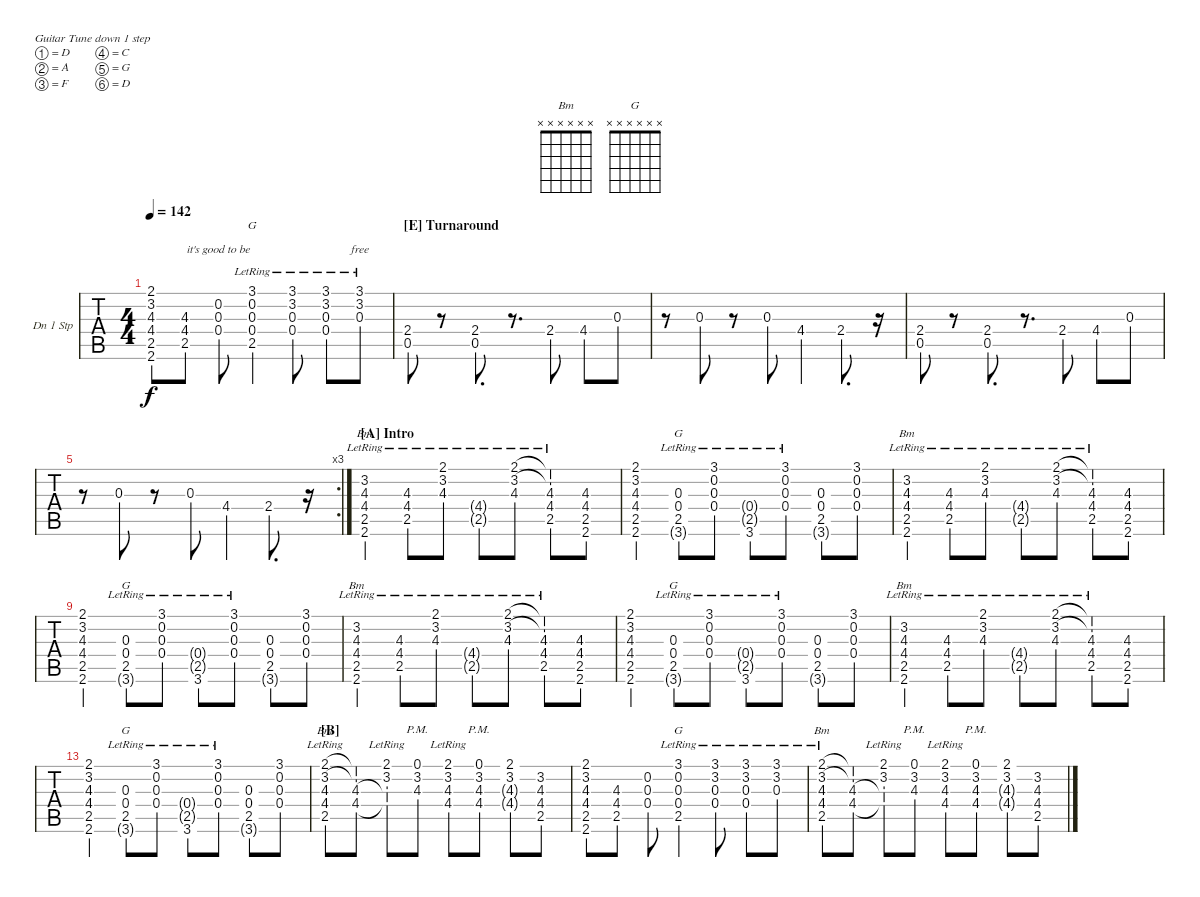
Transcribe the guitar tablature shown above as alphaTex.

\bracketExtendMode nobrackets
\firstSystemTrackNameOrientation horizontal
\otherSystemsTrackNameOrientation horizontal
\defaultBarNumberDisplay FirstOfSystem
\track ("Tune Down 1 Step" "Dn 1 Stp") {instrument acousticguitarsteel}
\staff {tabs}
\tuning (D4 A3 F3 C3 G2 D2)
\chord ("Bm" x x x x x x)
\chord ("G" x x x x x x)
\ts (4 4)
\tempo 142
\clef g2
\ks c
(2.5 4.4 4.3 3.2 2.1 2.6).8{lyrics (0 "") lyrics (1 "") lyrics (2 "") lyrics (3 "") lyrics (4 "") dy f} (4.4{ac} 4.3 2.5).8{lyrics (0 "") lyrics (1 "") lyrics (2 "") lyrics (3 "") lyrics (4 "")} (0.3{ac} 0.4 0.2).8{lyrics (0 "") lyrics (1 "") lyrics (2 "it's good to be ") lyrics (3 "") lyrics (4 "")} (0.4{lr} 0.3{lr} 0.2{lr} 3.1{lr} 2.5{lr}).4{ch "G" lyrics (0 "") lyrics (1 "") lyrics (2 "") lyrics (3 "") lyrics (4 "")} (3.1{lr} 3.2{lr} 0.3{lr} 0.4{lr}).8{lyrics (0 "") lyrics (1 "") lyrics (2 "") lyrics (3 "") lyrics (4 "")} (3.1{lr} 3.2{lr} 0.3{lr} 0.4{lr}).8{lyrics (0 "") lyrics (1 "") lyrics (2 "") lyrics (3 "") lyrics (4 "")} (3.1{lr} 3.2{lr} 0.3{lr}).8{lyrics (0 "") lyrics (1 "") lyrics (2 "free") lyrics (3 "") lyrics (4 "")} |
\section ("E" "Turnaround")
(2.4 0.5).8{lyrics (0 "") lyrics (1 "") lyrics (2 "") lyrics (3 "") lyrics (4 "")} r.8 (2.4 0.5).8{d} r.8{d} 2.4.8 4.4.8 0.3.8 |
r.8 0.3.8 r.8 0.3.8 4.4.4 2.4.8{d} r.16 |
(2.4 0.5).8 r.8 (2.4 0.5).8{d} r.8{d} 2.4.8 4.4.8 0.3.8 |
\rc 3
r.8 0.3.8 r.8 0.3.8 4.4.4 2.4.8{d} r.16 |
\section ("A" "Intro")
(2.5{lr} 4.4{lr} 4.3{lr} 3.2{lr} 2.6{lr}).4{ch "Bm"} (4.3{lr} 4.4{lr} 2.5{lr}).8 (3.2{lr} 4.3{lr} 2.1{lr}).8 (4.4{g lr} 2.5{g lr}).8 (3.2{lr} 4.3{lr} 2.1{lr}).8 (4.3 2.1{lr t} 3.2{lr t} 2.5 4.4).8 (4.3 2.6 2.5 4.4).8 |
(2.6 2.5 4.4 4.3 3.2 2.1).4 (0.3{lr} 3.6{g lr} 2.5{lr} 0.4{lr}).8{ch "G"} (0.2{lr} 0.3{lr} 0.4{lr} 3.1{lr}).8 (0.4{g lr} 2.5{g lr} 3.6{lr}).8 (0.2{lr} 0.3{lr} 0.4{lr} 3.1{lr}).8 (0.3 0.4 3.6{g} 2.5).8 (0.2 0.3 0.4 3.1).8 |
(2.5{lr} 4.4{lr} 4.3{lr} 3.2{lr} 2.6{lr}).4{ch "Bm"} (4.3{lr} 4.4{lr} 2.5{lr}).8 (3.2{lr} 4.3{lr} 2.1{lr}).8 (4.4{g lr} 2.5{g lr}).8 (3.2{lr} 4.3{lr} 2.1{lr}).8 (4.3 2.1{lr t} 3.2{lr t} 2.5 4.4).8 (4.3 2.6 2.5 4.4).8 |
(2.6 2.5 4.4 4.3 3.2 2.1).4 (0.3{lr} 3.6{g lr} 2.5{lr} 0.4{lr}).8{ch "G"} (0.2{lr} 0.3{lr} 0.4{lr} 3.1{lr}).8 (0.4{g lr} 2.5{g lr} 3.6{lr}).8 (0.2{lr} 0.3{lr} 0.4{lr} 3.1{lr}).8 (0.3 0.4 3.6{g} 2.5).8 (0.2 0.3 0.4 3.1).8 |
(2.5{lr} 4.4{lr} 4.3{lr} 3.2{lr} 2.6{lr}).4{ch "Bm"} (4.3{lr} 4.4{lr} 2.5{lr}).8 (3.2{lr} 4.3{lr} 2.1{lr}).8 (4.4{g lr} 2.5{g lr}).8 (3.2{lr} 4.3{lr} 2.1{lr}).8 (4.3 2.1{lr t} 3.2{lr t} 2.5 4.4).8 (4.3 2.6 2.5 4.4).8 |
(2.6 2.5 4.4 4.3 3.2 2.1).4 (0.3{lr} 3.6{g lr} 2.5{lr} 0.4{lr}).8{ch "G"} (0.2{lr} 0.3{lr} 0.4{lr} 3.1{lr}).8 (0.4{g lr} 2.5{g lr} 3.6{lr}).8 (0.2{lr} 0.3{lr} 0.4{lr} 3.1{lr}).8 (0.3 0.4 3.6{g} 2.5).8 (0.2 0.3 0.4 3.1).8 |
(2.5{lr} 4.4{lr} 4.3{lr} 3.2{lr} 2.6{lr}).4{ch "Bm"} (4.3{lr} 4.4{lr} 2.5{lr}).8 (3.2{lr} 4.3{lr} 2.1{lr}).8 (4.4{g lr} 2.5{g lr}).8 (3.2{lr} 4.3{lr} 2.1{lr}).8 (4.3 2.1{lr t} 3.2{lr t} 2.5 4.4).8 (4.3 2.6 2.5 4.4).8 |
(2.6 2.5 4.4 4.3 3.2 2.1).4 (0.3{lr} 3.6{g lr} 2.5{lr} 0.4{lr}).8{ch "G"} (0.2{lr} 0.3{lr} 0.4{lr} 3.1{lr}).8 (0.4{g lr} 2.5{g lr} 3.6{lr}).8 (0.2{lr} 0.3{lr} 0.4{lr} 3.1{lr}).8 (0.3 0.4 3.6{g} 2.5).8 (0.2 0.3 0.4 3.1).8 |
\section ("B" "")
(3.2 4.3 4.4 2.5{lr} 2.1{lr}).8{ch "Bm"} (3.2{t} 2.1{t} 4.3 4.4).8 (2.1{lr} 3.2 4.3{t} 4.4{t}).8 (4.3 3.2{pm} 0.1{pm}).8 (2.1{lr} 3.2 4.3 4.4).8 (4.3{pm} 4.4 3.2 0.1{pm}).8 (2.1 3.2 4.3{g} 4.4{g}).8 (2.5 4.4 4.3 3.2).8 |
(2.5 4.4 4.3 3.2 2.1 2.6).8 (4.4{ac} 4.3 2.5).8 (0.3{ac} 0.4 0.2).8 (0.4{lr} 0.3{lr} 0.2{lr} 3.1{lr} 2.5{lr}).4{ch "G"} (3.1{lr} 3.2{lr} 0.3{lr} 0.4{lr}).8 (3.1{lr} 3.2{lr} 0.3{lr} 0.4{lr}).8 (3.1{lr} 3.2{lr} 0.3{lr}).8 |
(3.2 4.3 4.4 2.5{lr} 2.1{lr}).8{ch "Bm"} (3.2{t} 2.1{t} 4.3 4.4).8 (2.1{lr} 3.2 4.3{t} 4.4{t}).8 (4.3 3.2{pm} 0.1{pm}).8 (2.1{lr} 3.2 4.3 4.4).8 (4.3{pm} 4.4 3.2 0.1{pm}).8 (2.1 3.2 4.3{g} 4.4{g}).8 (2.5 4.4 4.3 3.2).8
